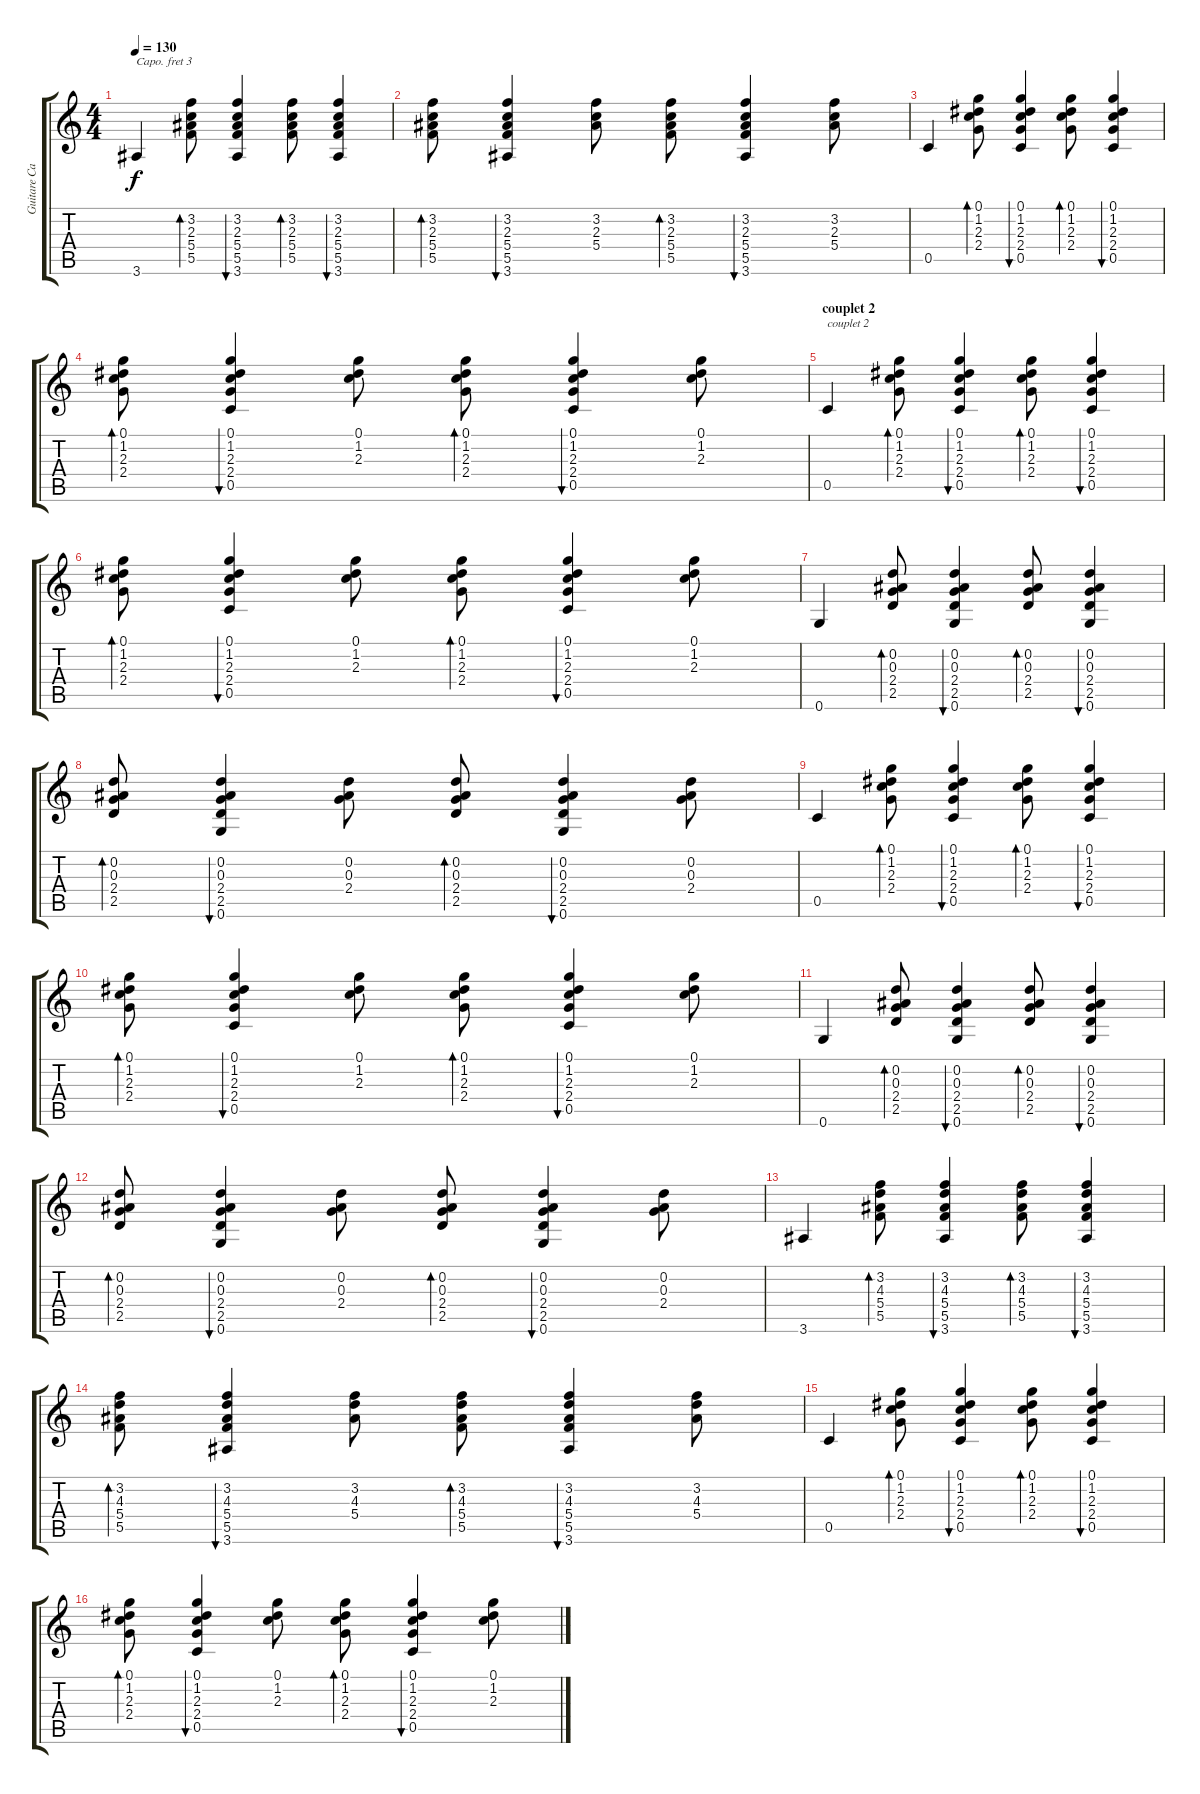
\track ("Guitare Capo 3" "Guitare Ca") {instrument acousticguitarnylon}
\staff {score tabs}
\capo 3
\tuning (E4 B3 G3 D3 A2 E2) {hide}
\ts (4 4)
\tempo 130
\clef g2
\ks c
3.6.4{dy f} (3.2 2.3 5.4 5.5).8{bd 60} (3.2 2.3 5.4 5.5 3.6).4{bu 60} (3.2 2.3 5.4 5.5).8{bd 60} (3.2 2.3 5.4 5.5 3.6).4{bu 60} |
(3.2 2.3 5.4 5.5).8{bd 60} (3.2 2.3 5.4 5.5 3.6).4{bu 60} (3.2 2.3 5.4).8 (3.2 2.3 5.4 5.5).8{bd 60} (3.2 2.3 5.4 5.5 3.6).4{bu 60} (3.2 2.3 5.4).8 |
0.5.4 (0.1 1.2 2.3 2.4).8{bd 60} (0.1 1.2 2.3 2.4 0.5).4{bu 60} (0.1 1.2 2.3 2.4).8{bd 60} (0.1 1.2 2.3 2.4 0.5).4{bu 60} |
(0.1 1.2 2.3 2.4).8{bd 60} (0.1 1.2 2.3 2.4 0.5).4{bu 60} (0.1 1.2 2.3).8 (0.1 1.2 2.3 2.4).8{bd 60} (0.1 1.2 2.3 2.4 0.5).4{bu 60} (0.1 1.2 2.3).8 |
\section ("" "couplet 2")
0.5.4{txt "couplet 2"} (0.1 1.2 2.3 2.4).8{bd 60} (0.1 1.2 2.3 2.4 0.5).4{bu 60} (0.1 1.2 2.3 2.4).8{bd 60} (0.1 1.2 2.3 2.4 0.5).4{bu 60} |
(0.1 1.2 2.3 2.4).8{bd 60} (0.1 1.2 2.3 2.4 0.5).4{bu 60} (0.1 1.2 2.3).8 (0.1 1.2 2.3 2.4).8{bd 60} (0.1 1.2 2.3 2.4 0.5).4{bu 60} (0.1 1.2 2.3).8 |
0.6.4 (0.2 0.3 2.4 2.5).8{bd 60} (0.2 0.3 2.4 2.5 0.6).4{bu 60} (0.2 0.3 2.4 2.5).8{bd 60} (0.2 0.3 2.4 2.5 0.6).4{bu 60} |
(0.2 0.3 2.4 2.5).8{bd 60} (0.2 0.3 2.4 2.5 0.6).4{bu 60} (0.2 0.3 2.4).8 (0.2 0.3 2.4 2.5).8{bd 60} (0.2 0.3 2.4 2.5 0.6).4{bu 60} (0.2 0.3 2.4).8 |
0.5.4 (0.1 1.2 2.3 2.4).8{bd 60} (0.1 1.2 2.3 2.4 0.5).4{bu 60} (0.1 1.2 2.3 2.4).8{bd 60} (0.1 1.2 2.3 2.4 0.5).4{bu 60} |
(0.1 1.2 2.3 2.4).8{bd 60} (0.1 1.2 2.3 2.4 0.5).4{bu 60} (0.1 1.2 2.3).8 (0.1 1.2 2.3 2.4).8{bd 60} (0.1 1.2 2.3 2.4 0.5).4{bu 60} (0.1 1.2 2.3).8 |
0.6.4 (0.2 0.3 2.4 2.5).8{bd 60} (0.2 0.3 2.4 2.5 0.6).4{bu 60} (0.2 0.3 2.4 2.5).8{bd 60} (0.2 0.3 2.4 2.5 0.6).4{bu 60} |
(0.2 0.3 2.4 2.5).8{bd 60} (0.2 0.3 2.4 2.5 0.6).4{bu 60} (0.2 0.3 2.4).8 (0.2 0.3 2.4 2.5).8{bd 60} (0.2 0.3 2.4 2.5 0.6).4{bu 60} (0.2 0.3 2.4).8 |
3.6.4 (3.2 4.3 5.4 5.5).8{bd 60} (3.2 4.3 5.4 5.5 3.6).4{bu 60} (3.2 4.3 5.4 5.5).8{bd 60} (3.2 4.3 5.4 5.5 3.6).4{bu 60} |
(3.2 4.3 5.4 5.5).8{bd 60} (3.2 4.3 5.4 5.5 3.6).4{bu 60} (3.2 4.3 5.4).8 (3.2 4.3 5.4 5.5).8{bd 60} (3.2 4.3 5.4 5.5 3.6).4{bu 60} (3.2 4.3 5.4).8 |
0.5.4 (0.1 1.2 2.3 2.4).8{bd 60} (0.1 1.2 2.3 2.4 0.5).4{bu 60} (0.1 1.2 2.3 2.4).8{bd 60} (0.1 1.2 2.3 2.4 0.5).4{bu 60} |
(0.1 1.2 2.3 2.4).8{bd 60} (0.1 1.2 2.3 2.4 0.5).4{bu 60} (0.1 1.2 2.3).8 (0.1 1.2 2.3 2.4).8{bd 60} (0.1 1.2 2.3 2.4 0.5).4{bu 60} (0.1 1.2 2.3).8
